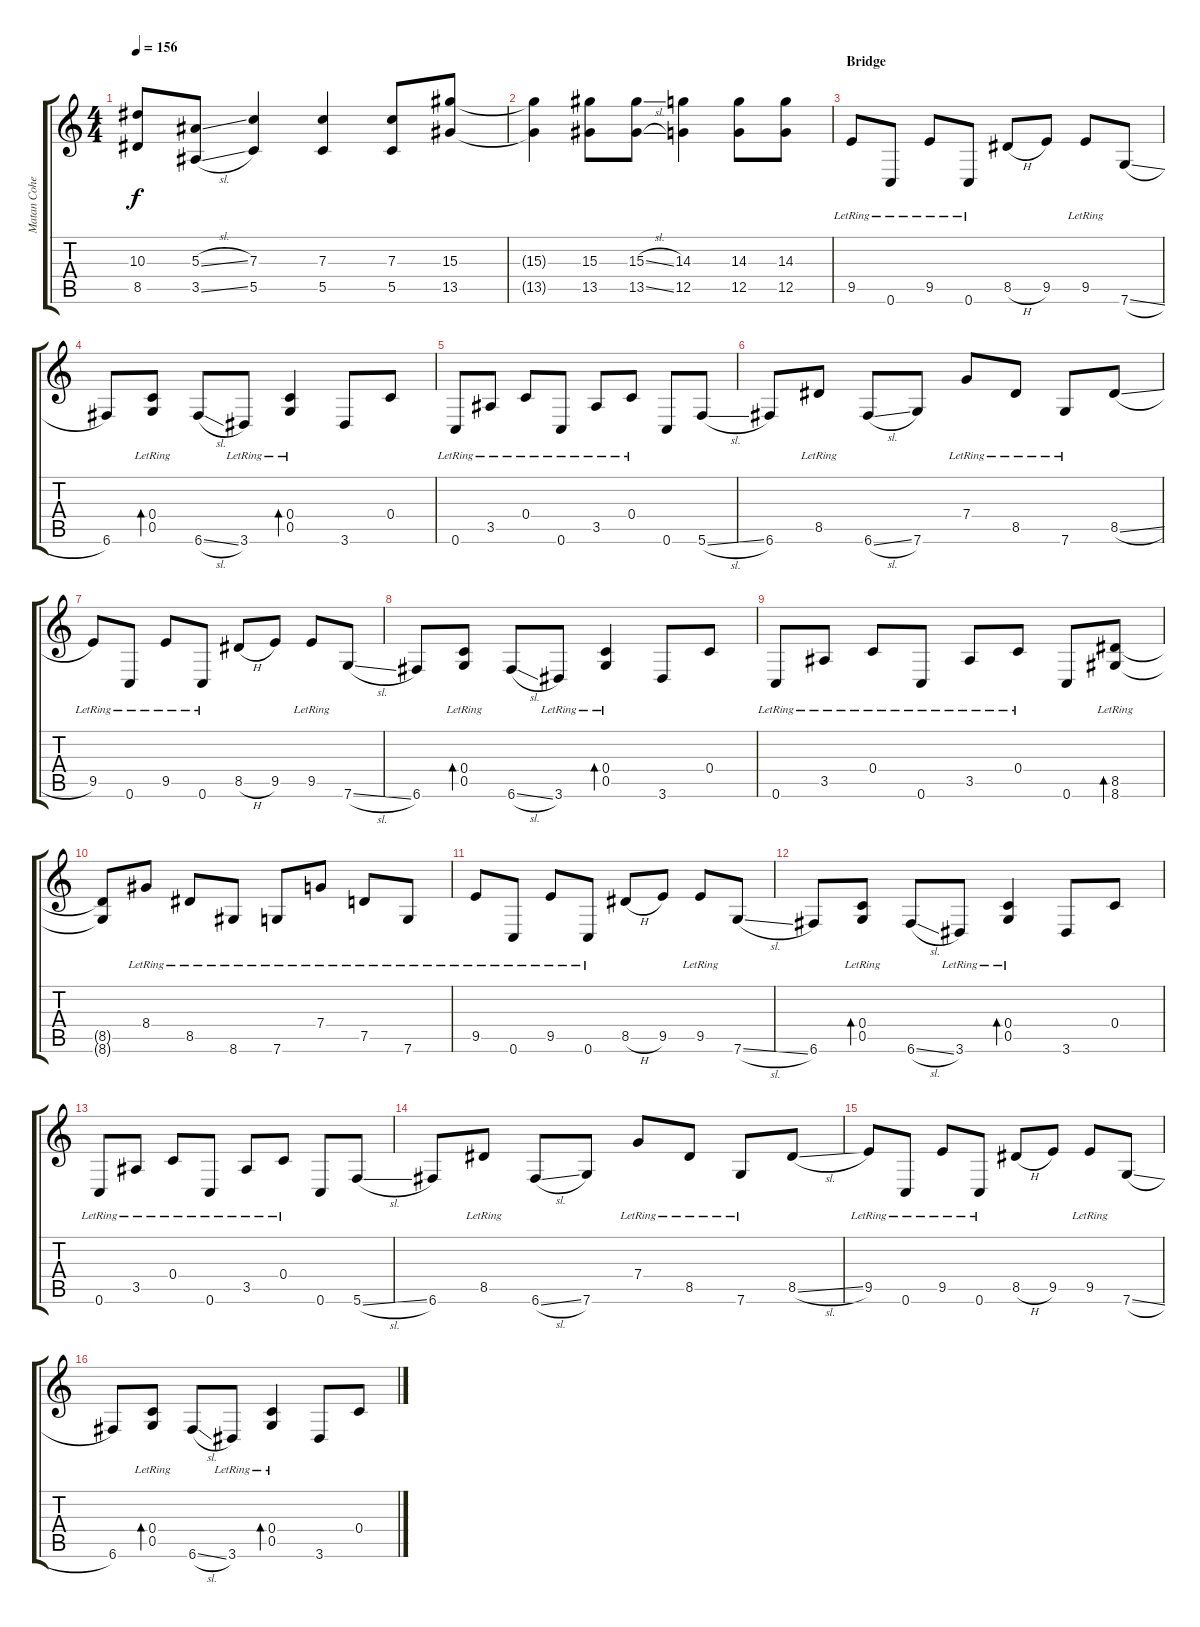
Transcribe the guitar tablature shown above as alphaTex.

\track ("Matan Cohen" "Matan Cohe") {instrument distortionguitar}
\staff {score tabs}
\tuning (D4 A3 F3 C3 G2 C2) {hide}
\ts (4 4)
\tempo 156
\clef g2
\ks c
(10.3 8.5).8{dy f} (5.3{sl} 3.5{sl}).8 (7.3 5.5).4 (7.3 5.5).4 (7.3 5.5).8 (15.3 13.5).8 |
(15.3{t} 13.5{t}).4 (15.3 13.5).8 (15.3{sl} 13.5{sl}).8 (14.3 12.5).4 (14.3 12.5).8 (14.3 12.5).8{volume 10} |
\section ("" "Bridge")
9.5{lr}.8{volume 13 instrument acousticguitarsteel} 0.6{lr}.8 9.5{lr}.8 0.6{lr}.8 8.5{h}.8 9.5.8 9.5{lr}.8 7.6{sl}.8 |
6.6.8 (0.4{lr} 0.5{lr}).8{bd 120} 6.6{sl}.8 3.6{lr}.8 (0.4{lr} 0.5{lr}).4{bd 120} 3.6.8 0.4.8 |
0.6{lr}.8 3.5{lr}.8 0.4{lr}.8 0.6{lr}.8 3.5{lr}.8 0.4{lr}.8 0.6.8 5.6{sl}.8 |
6.6.8 8.5{lr}.8 6.6{sl}.8 7.6.8 7.4{lr}.8 8.5{lr}.8 7.6{lr}.8 8.5{sl}.8 |
9.5{lr}.8 0.6{lr}.8 9.5{lr}.8 0.6{lr}.8 8.5{h}.8 9.5.8 9.5{lr}.8 7.6{sl}.8 |
6.6.8 (0.4{lr} 0.5{lr}).8{bd 120} 6.6{sl}.8 3.6{lr}.8 (0.4{lr} 0.5{lr}).4{bd 120} 3.6.8 0.4.8 |
0.6{lr}.8 3.5{lr}.8 0.4{lr}.8 0.6{lr}.8 3.5{lr}.8 0.4{lr}.8 0.6.8 (8.5{lr} 8.6{lr}).8{bd 120} |
(8.5{t} 8.6{t}).8 8.4{lr}.8 8.5{lr}.8 8.6{lr}.8 7.6{lr}.8 7.4{lr}.8 7.5{lr}.8 7.6{lr}.8 |
9.5{lr}.8 0.6{lr}.8 9.5{lr}.8 0.6{lr}.8 8.5{h}.8 9.5.8 9.5{lr}.8 7.6{sl}.8 |
6.6.8 (0.4{lr} 0.5{lr}).8{bd 120} 6.6{sl}.8 3.6{lr}.8 (0.4{lr} 0.5{lr}).4{bd 120} 3.6.8 0.4.8 |
0.6{lr}.8 3.5{lr}.8 0.4{lr}.8 0.6{lr}.8 3.5{lr}.8 0.4{lr}.8 0.6.8 5.6{sl}.8 |
6.6.8 8.5{lr}.8 6.6{sl}.8 7.6.8 7.4{lr}.8 8.5{lr}.8 7.6{lr}.8 8.5{sl}.8 |
9.5{lr}.8 0.6{lr}.8 9.5{lr}.8 0.6{lr}.8 8.5{h}.8 9.5.8 9.5{lr}.8 7.6{sl}.8 |
6.6.8 (0.4{lr} 0.5{lr}).8{bd 120} 6.6{sl}.8 3.6{lr}.8 (0.4{lr} 0.5{lr}).4{bd 120} 3.6.8 0.4.8
